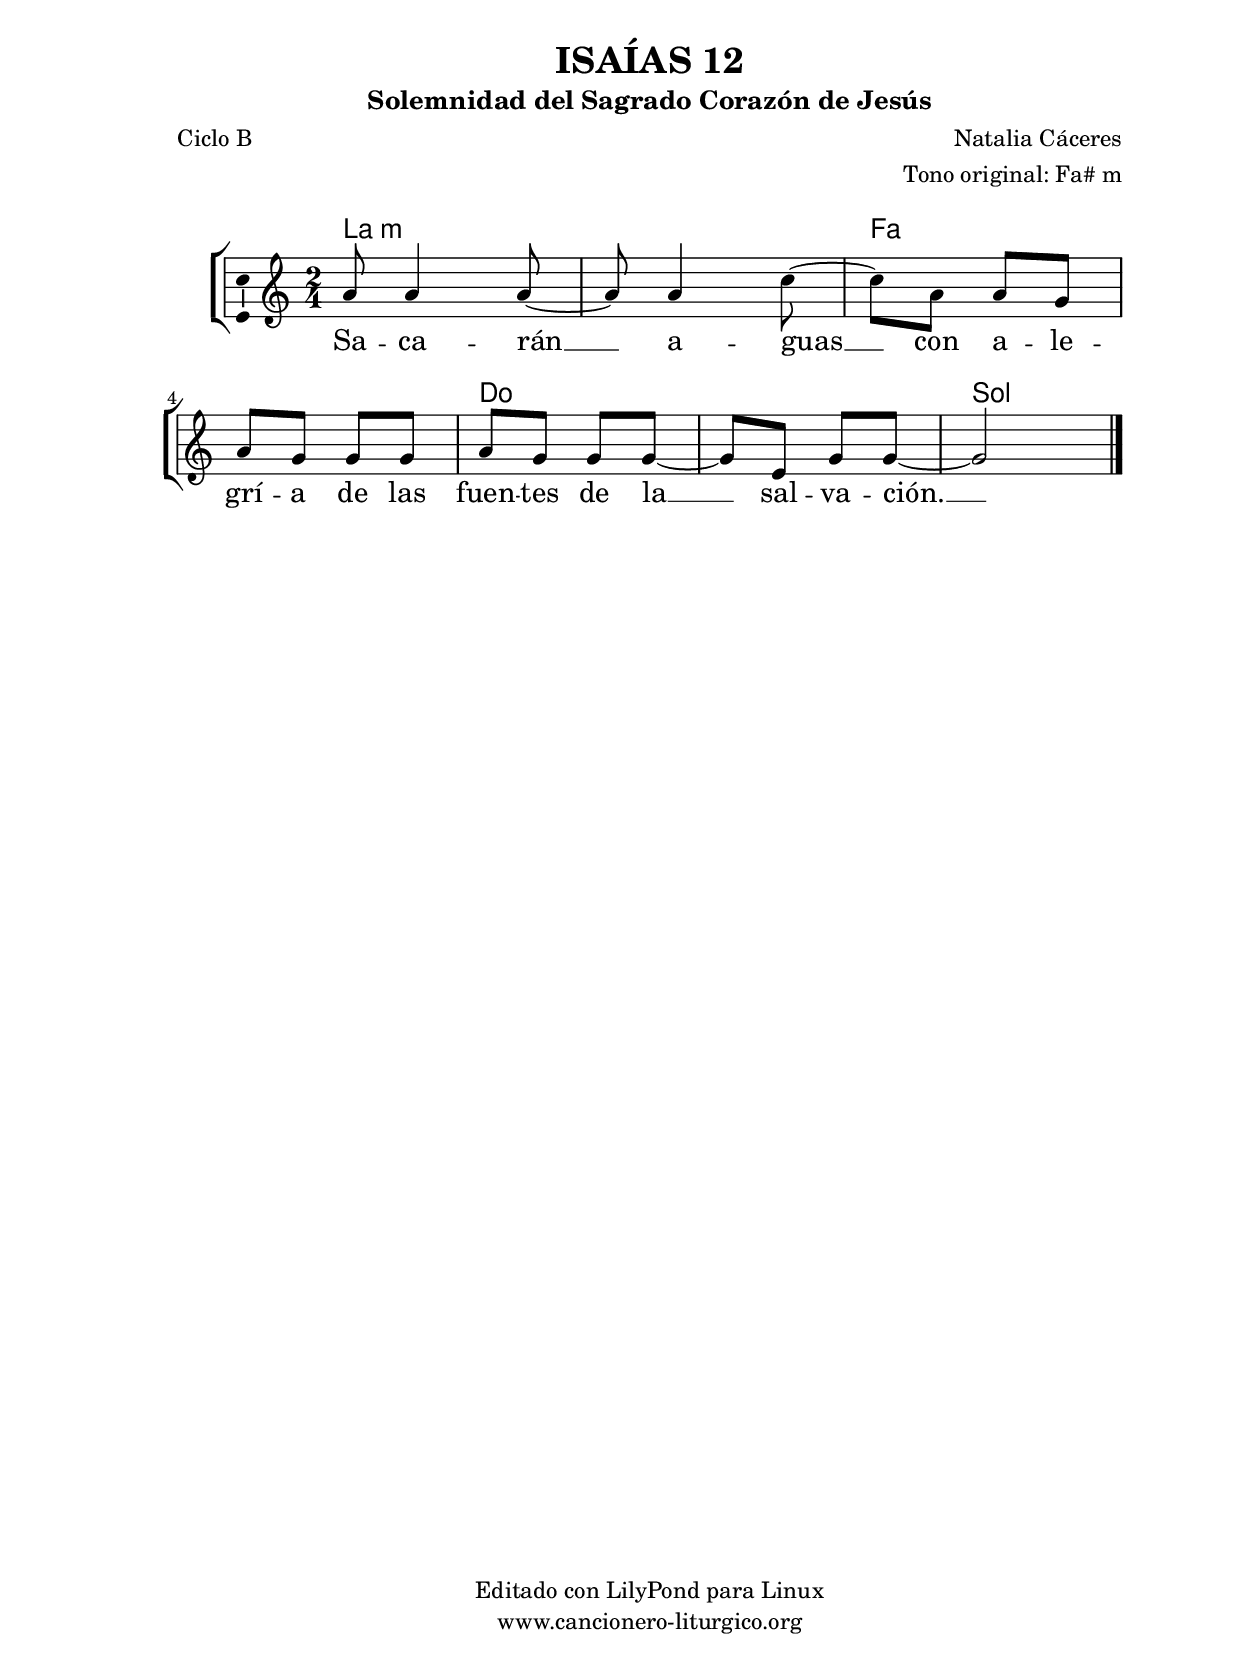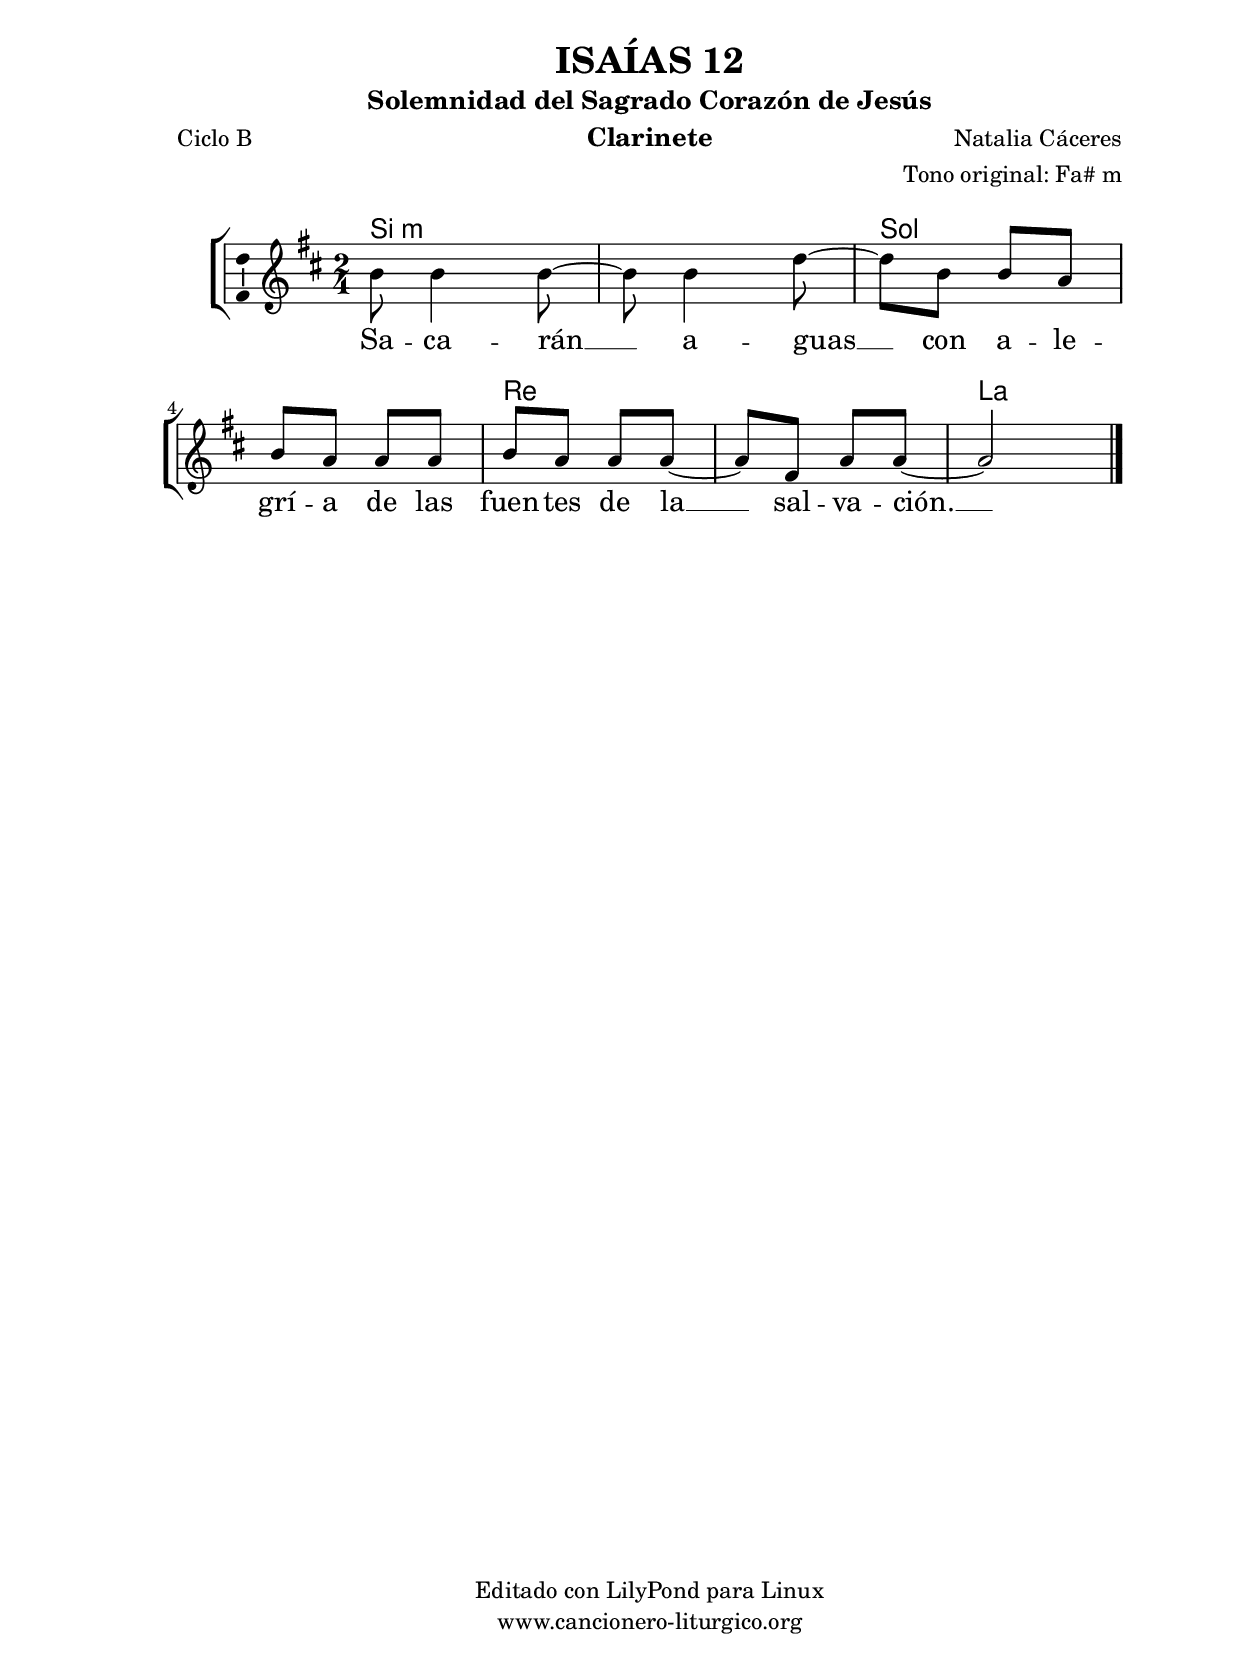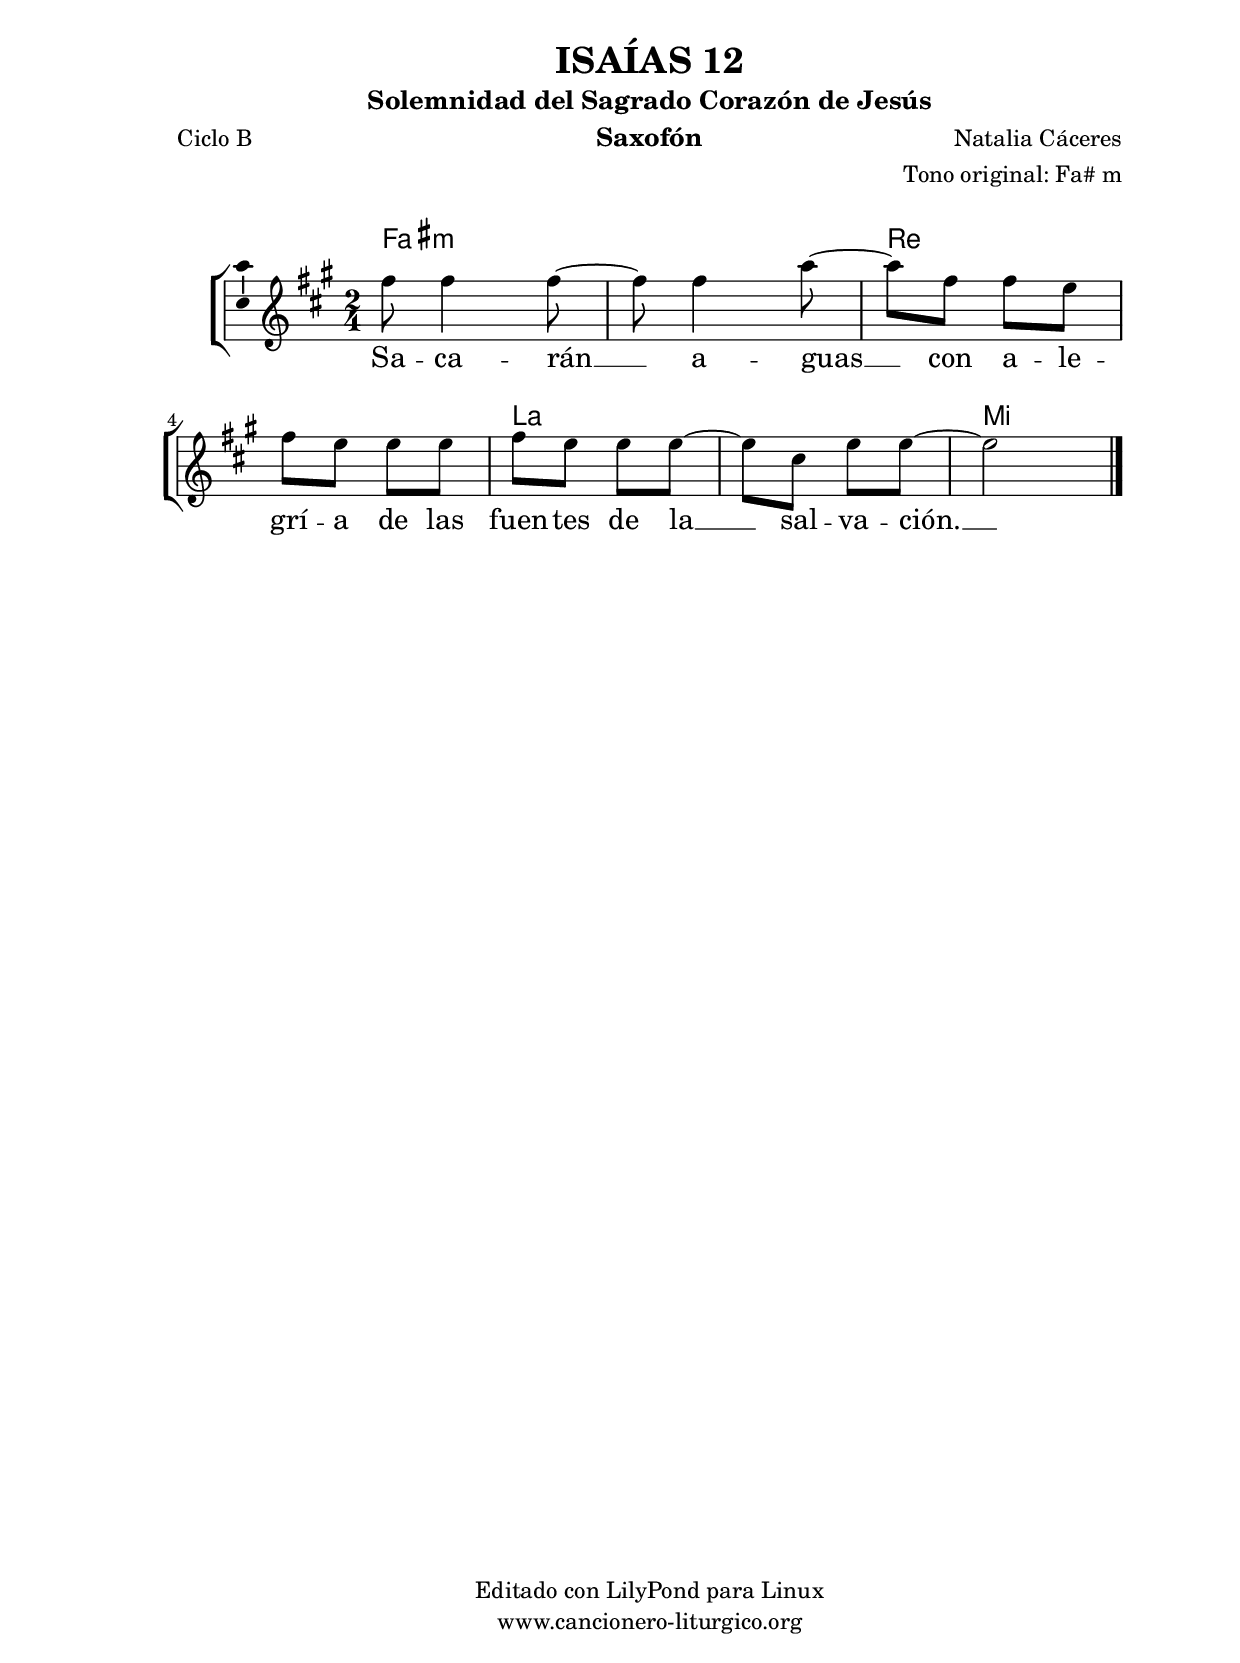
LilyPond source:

%
%para convertir .midi en .wav:
%timidity filename.midi -Ow -o finename.wav
%
%
%Para convertir de .wav a .mp3:
%lame -h -m j filename.wav
%
%
%para escuchar el midi:
%timidity nombrefichero.midi
%


%versión de lilypond para la que se ha escrito esta partitura:
\version "2.16.0"

	%Tamaño papel
	#(set-default-paper-size "a4")
	%Tamaño partitura
	#(set-global-staff-size 20)
	%No responde al pulsar sobre una nota
	#(ly:set-option 'point-and-click #f)

%parámetros del encabezamiento:
\header {
	title = "ISAÍAS 12"
	subtitle = "Solemnidad del Sagrado Corazón de Jesús"
	composer = "Natalia Cáceres"
	poet = "Ciclo B"
	meter = ""
	arranger = "Tono original: Fa# m"
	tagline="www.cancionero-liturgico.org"
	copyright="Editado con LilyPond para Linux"
	tiempo = "Ordinario"
	usos = "Salmo"
	letra = "Sacarán aguas con alegría de las fuentes de la salvación."
	}

%parámetros asociados al papel:
\paper  {
	oddHeaderMarkup = \markup {\fill-line { \on-the-fly #not-first-page \fromproperty #'header:title \on-the-fly #not-first-page \fromproperty #'header:composer }}
	evenHeaderMarkup = \markup {\fill-line { \fromproperty #'header:composer \fromproperty #'header:title }}
	#(set-paper-size "a4")
	print-page-number = ##f
	first-page-number = 1
	print-first-page-number = ##f
%	head-separation = 3.0 \cm
	top-margin = 2.0 \cm
	bottom-margin = 0.5\cm
%%%	bottom-margin = -1.0\cm
	left-margin = 3.0 \cm
	line-width = 16.0 \cm 
	indent = 8\mm
	interscoreline = 2.\mm
	between-system-space = 15\mm
%	para que las partituras no llenen la hoja:
	ragged-bottom = ##t
%	idem para la última hoja:
	ragged-last-bottom = ##f
%	para que las partituras llenen el ancho del papel:
	ragged-last = ##f
	after-title-space = 2.5 \cm
%page-count=1
system-count=2

	%Flexible Vertical Spacing
%	markup-markup-spacing =
%	#'((basic-distance . 15) (minimum-distance . 15) (padding . 3))
	markup-system-spacing =
	#'((basic-distance . 15) (minimum-distance . 15) (padding . 3))
	system-system-spacing =
	#'((basic-distance . 15) (minimum-distance . 15) (padding . 3))
	score-system-spacing =
	#'((basic-distance . 15) (minimum-distance . 15) (padding . 5))
%	top-system-spacing = % header
%	#'((basic-distance . 8) (minimum-distance . 0) (padding . 3))
%	top-markup-spacing =
%	#'((basic-distance . 20) (minimum-distance . 20) (padding . 3))
	last-bottom-spacing = % footer
	#'((basic-distance . 5) (minimum-distance . 5) (padding . 3))
%	score-markup-spacing =
%	#'((basic-distance . 16) (minimum-distance . 13) (padding . 3))

	}


%parámetros que afectan a toda la partitura:
global =  {
	%clave de sol (G):
	\clef G
	%armadura:
	\transpose fis a
	\key fis \minor
	\tempo 4=112
	\set Score.tempoHideNote = ##t
	}


acordes = {
	\italianChords
	\chordmode {
	\transpose fis a
{

fis2:m s d s a s e

	}
	}
}

melodia = 
	\transpose fis a
{
	\relative c'{

\time 2/4
fis8 fis4 fis8~
fis8 fis4 a8~
a8 fis fis e
fis8 e e e
fis8 e e e8~
e8 cis e e8~
e2

	\bar "|."
	}
	}


texto = \lyricmode {
Sa -- ca -- rán __ a -- guas __ con a -- le -- grí -- a
de las fuen -- tes de la __ sal -- va -- ción. __
	}


acordesStaff = \context ChordNames = acordesStaff <<
	\set chordChanges = ##t
	\acordes
	>>


vozStaff = \context Voice = vozStaff
\with {\consists "Ambitus_engraver"}
<<
%	\set Staff.instrumentName = ""
%	\set Staff.shortInstrumentName = ""
%	\set Staff.midiInstrument = #"clarinet"
%	\set Staff.midiInstrument = #"cello"
%	\set Staff.midiInstrument = #"flute"
	\set Staff.midiInstrument = #"electric guitar (jazz)"
%	\set Staff.midiInstrument = #"english horn"
%	\set Staff.midiInstrument = #"violin"
%	\set Staff.midiInstrument = #"glockenspiel"
	\set Staff.midiMinimumVolume = #0.7
	\set Staff.midiMaximumVolume = #0.9
	\global
	\melodia
	>>


textoStaff = \context Lyrics = textoStaff <<
	\lyricsto vozStaff \texto
	>>

\book {
	\score {
		\context ChoirStaff {
			\override StaffGroup.SystemStartBracket #'collapse-height = #1
			\override Score.SystemStartBar #'collapse-height = #1
			<<
			\acordesStaff
			\vozStaff
			\textoStaff
			>>
			}
		\layout {
	    		\context {
				\Lyrics
				\override LyricText #'font-size = #2
				}
	   		 \context {
				\Score
				%fontSize = #3
				\override StaffSymbol #'staff-space = #(magstep +3)
				%\override Beam #'thickness = #0.55
				%\override SpacingSpanner #'spacing-increment = #1.0
				%\override Slur #'height-limit = #1.5
				}
			}
		}
	\score {
		\unfoldRepeats
		\context ChoirStaff {
			<<
			\acordesStaff
			\vozStaff
			>>
			}
		\midi {
	  		\context {
	  			\Score
				tempoWholesPerMinute = #(ly:make-moment 70 4)
				}
			}
		}
	}

%Partitura para clarinete
#(define output-suffix "C")
\book {
	\header{
		instrument = "Clarinete"
		}
	\score {
		\context ChoirStaff {
			\override StaffGroup.SystemStartBracket #'collapse-height = #1
			\override Score.SystemStartBar #'collapse-height = #1
\transpose c d
			<<
			\acordesStaff
			\vozStaff
			\textoStaff
			>>
			}
		\layout {
	    		\context {
				\Lyrics
				\override LyricText #'font-size = #2
				}
	   		 \context {
				\Score
				%fontSize = #3
				\override StaffSymbol #'staff-space = #(magstep +3)
				%\override Beam #'thickness = #0.55
				%\override SpacingSpanner #'spacing-increment = #1.0
				%\override Slur #'height-limit = #1.5
				}
			}
		}
	}

%Partitura para saxofón
#(define output-suffix "S")
\book {
	\header{
		instrument = "Saxofón"
		}
	\score {
		\context ChoirStaff {
			\override StaffGroup.SystemStartBracket #'collapse-height = #1
			\override Score.SystemStartBar #'collapse-height = #1
\transpose c a
			<<
			\acordesStaff
			\vozStaff
			\textoStaff
			>>
			}
		\layout {
	    		\context {
				\Lyrics
				\override LyricText #'font-size = #2
				}
	   		 \context {
				\Score
				%fontSize = #3
				\override StaffSymbol #'staff-space = #(magstep +3)
				%\override Beam #'thickness = #0.55
				%\override SpacingSpanner #'spacing-increment = #1.0
				%\override Slur #'height-limit = #1.5
				}
			}
		}
	}

